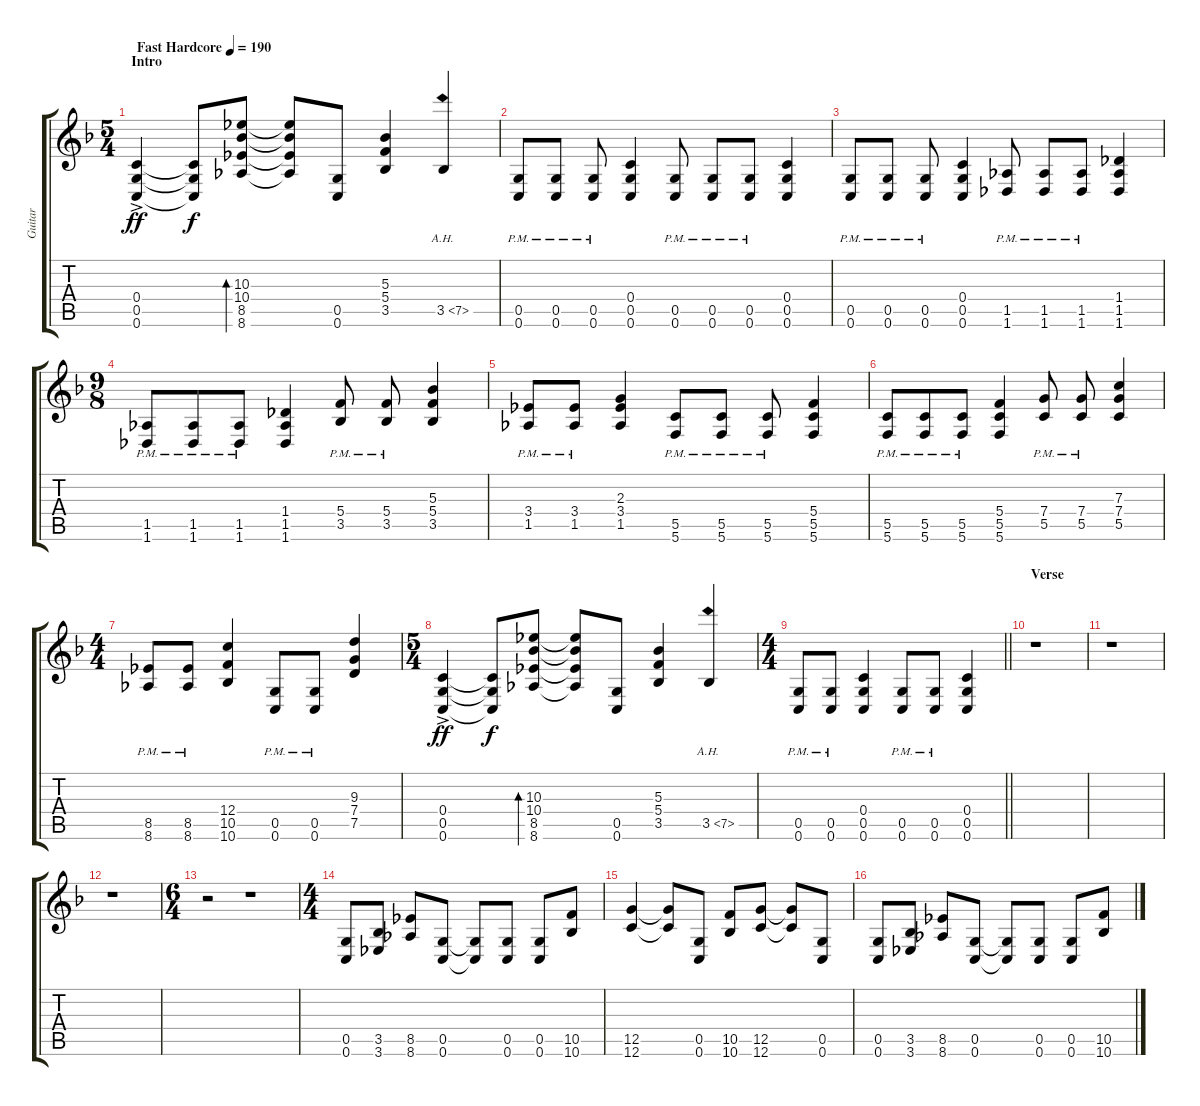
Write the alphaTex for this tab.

\track ("Guitar" "Guitar") {instrument distortionguitar}
\staff {score tabs}
\tuning (D4 A3 F3 C3 G2 C2) {hide}
\ts (5 4)
\section ("" "Intro")
\tempo (190 "Fast Hardcore")
\clef g2
\ks f
(0.4{ac} 0.5{ac} 0.6{ac}).4{dy ff instrument distortionguitar} (0.4{t} 0.5{t} 0.6{t}).8{dy f} (10.3 10.4 8.5 8.6).8{bd 120} (10.3{t} 10.4{t} 8.5{t} 8.6{t}).8 (0.5 0.6).8 (5.3 5.4 3.5).4 3.5{ah 4}.4 |
(0.5{pm} 0.6{pm}).8 (0.5{pm} 0.6{pm}).8 (0.5{pm} 0.6{pm}).8 (0.4 0.5 0.6).4 (0.5{pm} 0.6{pm}).8 (0.5{pm} 0.6{pm}).8 (0.5{pm} 0.6{pm}).8 (0.4 0.5 0.6).4 |
(0.5{pm} 0.6{pm}).8 (0.5{pm} 0.6{pm}).8 (0.5{pm} 0.6{pm}).8 (0.4 0.5 0.6).4 (1.5{pm} 1.6{pm}).8 (1.5{pm} 1.6{pm}).8 (1.5{pm} 1.6{pm}).8 (1.4 1.5 1.6).4 |
\ts (9 8)
(1.5{pm} 1.6{pm}).8 (1.5{pm} 1.6{pm}).8 (1.5{pm} 1.6{pm}).8 (1.4 1.5 1.6).4 (5.4{pm} 3.5{pm}).8 (5.4{pm} 3.5{pm}).8 (5.3 5.4 3.5).4 |
(3.4{pm} 1.5{pm}).8 (3.4{pm} 1.5{pm}).8 (2.3 3.4 1.5).4 (5.5{pm} 5.6{pm}).8 (5.5{pm} 5.6{pm}).8 (5.5{pm} 5.6{pm}).8 (5.4 5.5 5.6).4 |
(5.5{pm} 5.6{pm}).8 (5.5{pm} 5.6{pm}).8 (5.5{pm} 5.6{pm}).8 (5.4 5.5 5.6).4 (7.4{pm} 5.5{pm}).8 (7.4{pm} 5.5{pm}).8 (7.3 7.4 5.5).4 |
\ts (4 4)
(8.5{pm} 8.6{pm}).8 (8.5{pm} 8.6{pm}).8 (12.4 10.5 10.6).4 (0.5{pm} 0.6{pm}).8 (0.5{pm} 0.6{pm}).8 (9.3 7.4 7.5).4 |
\ts (5 4)
(0.4{ac} 0.5{ac} 0.6{ac}).4{dy ff} (0.4{t} 0.5{t} 0.6{t}).8{dy f} (10.3 10.4 8.5 8.6).8{bd 120} (10.3{t} 10.4{t} 8.5{t} 8.6{t}).8 (0.5 0.6).8 (5.3 5.4 3.5).4 3.5{ah 4}.4 |
\ts (4 4)
\barLineRight lightlight
(0.5{pm} 0.6{pm}).8 (0.5{pm} 0.6{pm}).8 (0.4 0.5 0.6).4 (0.5{pm} 0.6{pm}).8 (0.5{pm} 0.6{pm}).8 (0.4 0.5 0.6).4 |
\section ("" "Verse")
r.1 |
r.1 |
r.1 |
\ts (6 4)
r.2 r.1 |
\ts (4 4)
(0.5 0.6).8 (3.5 3.6).8 (8.5 8.6).8 (0.5 0.6).8 (0.5{t} 0.6{t}).8 (0.5 0.6).8 (0.5 0.6).8 (10.5 10.6).8 |
(12.5 12.6).4 (12.5{t} 12.6{t}).8 (0.5 0.6).8 (10.5 10.6).8 (12.5 12.6).8 (12.5{t} 12.6{t}).8 (0.5 0.6).8 |
(0.5 0.6).8 (3.5 3.6).8 (8.5 8.6).8 (0.5 0.6).8 (0.5{t} 0.6{t}).8 (0.5 0.6).8 (0.5 0.6).8 (10.5 10.6).8
